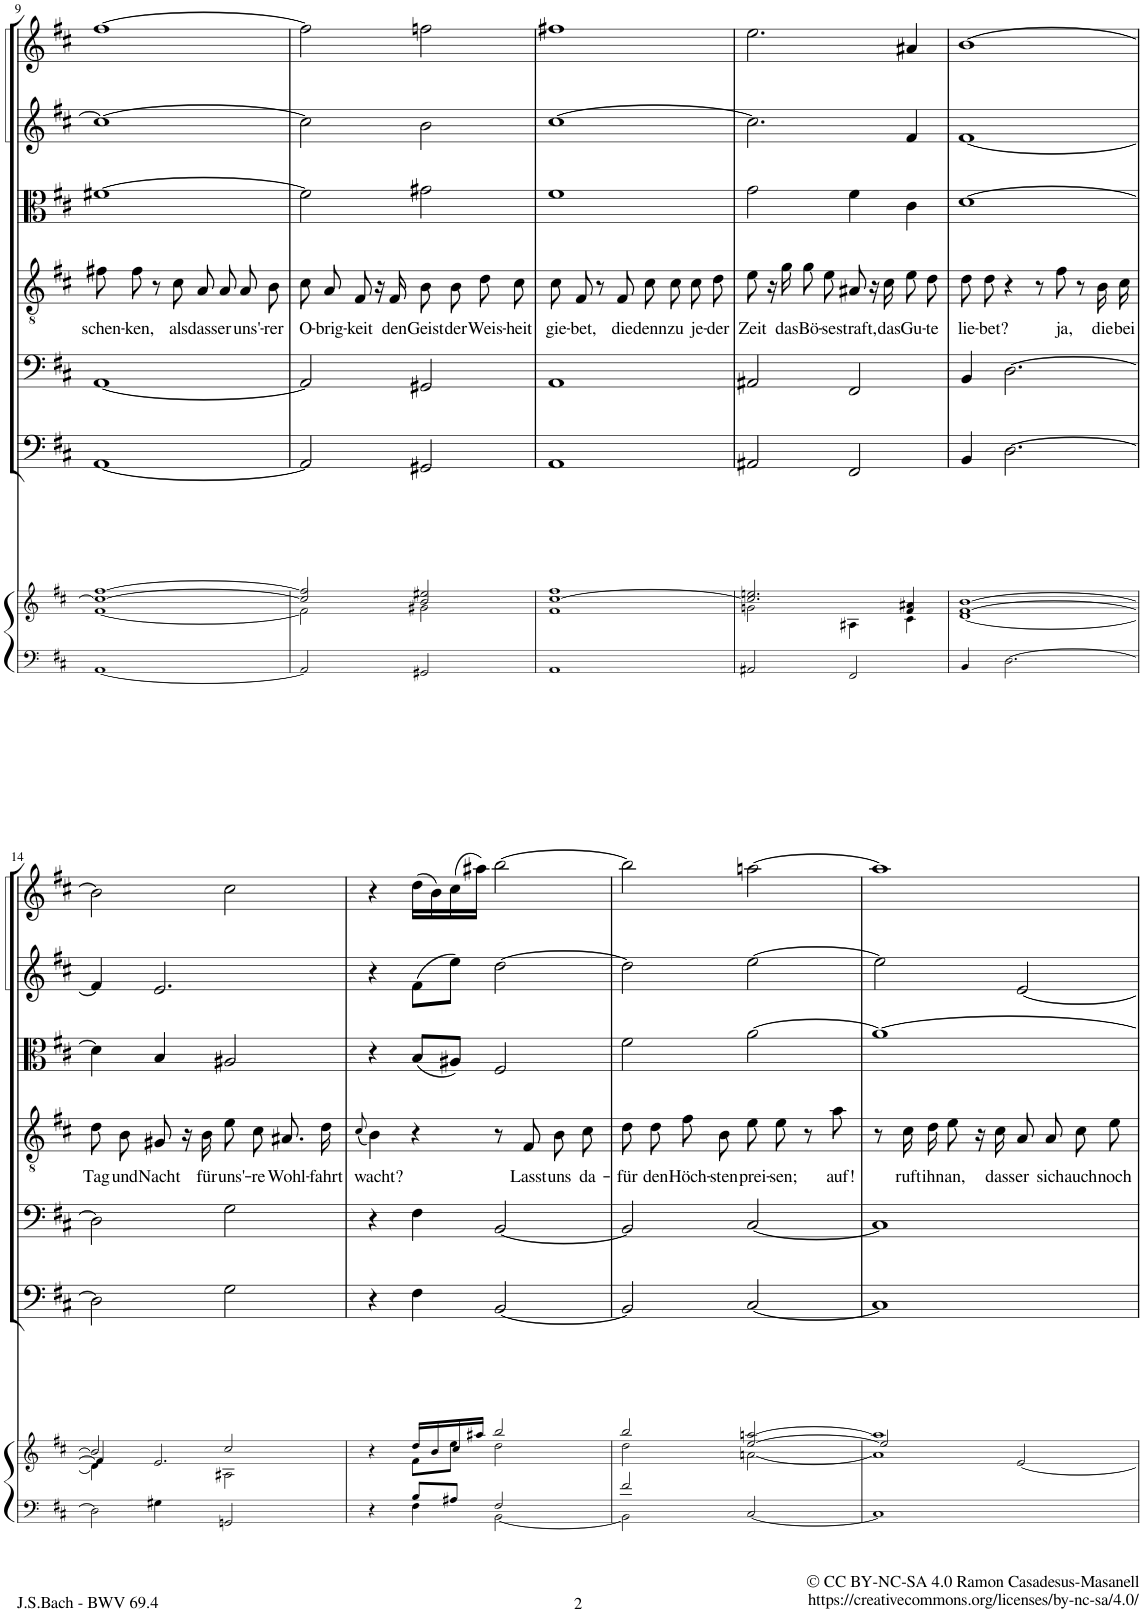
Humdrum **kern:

**kern	**kern	**kern	**kern	**kern	**text	**kern	**kern	**kern
*part7	*part7	*part6	*part5	*part4	*part4	*part3	*part2	*part1
*staff8	*staff7	*staff6	*staff5	*staff4	*staff4	*staff3	*staff2	*staff1
*I"Piano reduction	*	*I"Continuo	*I"Fagotto	*I"Tenore	*	*I"Viola	*I"Violino II	*I"Violino I
*I'Pno	*	*	*	*	*	*	*	*
!!LO:PB:g=z
*clefF4	*clefG2	*clefF4	*clefF4	*clefGv2	*	*clefC3	*clefG2	*clefG2
*k[f#c#]	*k[f#c#]	*k[f#c#]	*k[f#c#]	*k[f#c#]	*	*k[f#c#]	*k[f#c#]	*k[f#c#]
*M4/4	*M4/4	*M4/4	*M4/4	*M4/4	*	*M4/4	*M4/4	*M4/4
*met(c)	*met(c)	*met(c)	*met(c)	*met(c)	*	*met(c)	*met(c)	*met(c)
=9	=9	=9	=9	=9	=9	=9	=9	=9
*	*^	*	*	*	*	*	*	*
!	!	!	!	!	!	!LO:LY:b	!	!	!
[1AA	1cc#_ [1ff#	[1f#	[1AA	[1AA	8f#X\L	schen-	[1f#X	1cc#_	[1ff#
!	!	!	!	!	!	!LO:LY:b	!	!	!
.	.	.	.	.	8f#\J	ken,	.	.	.
.	.	.	.	.	8r	.	.	.	.
!	!	!	!	!	!	!LO:LY:b	!	!	!
.	.	.	.	.	8c#\	als	.	.	.
!	!	!	!	!	!	!LO:LY:b	!	!	!
.	.	.	.	.	8A/L	dass	.	.	.
!	!	!	!	!	!	!LO:LY:b	!	!	!
.	.	.	.	.	8A/J	er	.	.	.
!	!	!	!	!	!	!LO:LY:b	!	!	!
.	.	.	.	.	8A/L	uns'-	.	.	.
!	!	!	!	!	!	!LO:LY:b	!	!	!
.	.	.	.	.	8B/J	rer	.	.	.
=10	=10	=10	=10	=10	=10	=10	=10	=10	=10
!	!	!	!	!	!	!LO:LY:b	!	!	!
2AA/]	2cc#/] 2ff#/]	2f#\]	2AA/]	2AA/]	8c#\L	O-	2f#\]	2cc#\]	2ff#\]
!	!	!	!	!	!	!LO:LY:b	!	!	!
.	.	.	.	.	8A\J	brig-	.	.	.
!	!	!	!	!	!	!LO:LY:b	!	!	!
.	.	.	.	.	8F#/	keit	.	.	.
.	.	.	.	.	16r	.	.	.	.
!	!	!	!	!	!	!LO:LY:b	!	!	!
.	.	.	.	.	16F#/	den	.	.	.
!	!	!	!	!	!	!LO:LY:b	!	!	!
2GG#X/	2b/ 2ee#X/	2g#X\	2GG#X/	2GG#X/	8B\L	Geist	2g#X\	2b\	2ffn\
!	!	!	!	!	!	!LO:LY:b	!	!	!
.	.	.	.	.	8B\J	der	.	.	.
!	!	!	!	!	!	!LO:LY:b	!	!	!
.	.	.	.	.	8d\L	Weis-	.	.	.
!	!	!	!	!	!	!LO:LY:b	!	!	!
.	.	.	.	.	8c#\J	heit	.	.	.
=11	=11	=11	=11	=11	=11	=11	=11	=11	=11
!	!	!	!	!	!	!LO:LY:b	!	!	!
1AA	[1cc# 1ff#	1f#	1AA	1AA	8c#/L	gie-	1f#	[1cc#	1ff#X
!	!	!	!	!	!	!LO:LY:b	!	!	!
.	.	.	.	.	8F#/J	bet,	.	.	.
.	.	.	.	.	8r	.	.	.	.
!	!	!	!	!	!	!LO:LY:b	!	!	!
.	.	.	.	.	8F#/	die	.	.	.
!	!	!	!	!	!	!LO:LY:b	!	!	!
.	.	.	.	.	8c#\L	denn	.	.	.
!	!	!	!	!	!	!LO:LY:b	!	!	!
.	.	.	.	.	8c#\J	zu	.	.	.
!	!	!	!	!	!	!LO:LY:b	!	!	!
.	.	.	.	.	8c#\L	je-	.	.	.
!	!	!	!	!	!	!LO:LY:b	!	!	!
.	.	.	.	.	8d\J	der	.	.	.
=12	=12	=12	=12	=12	=12	=12	=12	=12	=12
!	!	!	!	!	!	!LO:LY:b	!	!	!
2AA#X/	2.cc#/] 2.een/	2gn\	2AA#X/	2AA#X/	8e\	Zeit	2g\	2.cc#\]	2.ee\
.	.	.	.	.	16r	.	.	.	.
!	!	!	!	!	!	!LO:LY:b	!	!	!
.	.	.	.	.	16g\	das	.	.	.
!	!	!	!	!	!	!LO:LY:b	!	!	!
.	.	.	.	.	8g\L	Bö-	.	.	.
!	!	!	!	!	!	!LO:LY:b	!	!	!
.	.	.	.	.	8e\J	se	.	.	.
!	!	!	!	!	!	!LO:LY:b	!	!	!
2FF#/	.	4A#X\	2FF#/	2FF#/	8A#X/	straft,	4f#\	.	.
.	.	.	.	.	16r	.	.	.	.
!	!	!	!	!	!	!LO:LY:b	!	!	!
.	.	.	.	.	16c#\	das	.	.	.
!	!	!	!	!	!	!LO:LY:b	!	!	!
.	4f#/ 4a#X/	4c#\	.	.	8e\L	Gu-	4c#\	4f#/	4a#X/
!	!	!	!	!	!	!LO:LY:b	!	!	!
.	.	.	.	.	8d\J	te	.	.	.
=13	=13	=13	=13	=13	=13	=13	=13	=13	=13
!	!	!	!	!	!	!LO:LY:b	!	!	!
4BB/	[1f# [1b	[1d	4BB/	4BB/	8d\L	lie-	[1d	[1f#	[1b
!	!	!	!	!	!	!LO:LY:b	!	!	!
.	.	.	.	.	8d\J	bet?	.	.	.
[2.D\	.	.	[2.D\	[2.D\	4r	.	.	.	.
.	.	.	.	.	8r	.	.	.	.
!	!	!	!	!	!	!LO:LY:b	!	!	!
.	.	.	.	.	8f#\	ja,	.	.	.
.	.	.	.	.	8r	.	.	.	.
!	!	!	!	!	!	!LO:LY:b	!	!	!
.	.	.	.	.	16B\LL	die	.	.	.
!	!	!	!	!	!	!LO:LY:b	!	!	!
.	.	.	.	.	16c#\JJ	bei	.	.	.
!!LO:LB:g=z
=14	=14	=14	=14	=14	=14	=14	=14	=14	=14
*^	*	*^	*	*	*	*	*	*	*
!	!	!	!	!	!	!	!	!LO:LY:b	!	!	!
4ryy	2D\]	2b/]	4d\]	4f#/]	2D\]	2D\]	8d\L	Tag	4d\]	4f#/]	2b\]
!	!	!	!	!	!	!	!	!LO:LY:b	!	!	!
.	.	.	.	.	.	.	8B\J	und	.	.	.
!	!	!	!	!	!	!	!	!LO:LY:b	!	!	!
4G#X\	.	.	4ryy	2.e/	.	.	8G#X/	Nacht	4B/	2.e/	.
.	.	.	.	.	.	.	16r	.	.	.	.
!	!	!	!	!	!	!	!	!LO:LY:b	!	!	!
.	.	.	.	.	.	.	16B\	für	.	.	.
!	!	!	!	!	!	!	!	!LO:LY:b	!	!	!
2ryy	2GGn/	2cc#/	2A#X\	.	2G\	2G\	8e\L	uns'-	2A#X/	.	2cc#\
!	!	!	!	!	!	!	!	!LO:LY:b	!	!	!
.	.	.	.	.	.	.	8c#\J	re	.	.	.
!	!	!	!	!	!	!	!	!LO:LY:b	!	!	!
.	.	.	.	.	.	.	8.A#X\L	Wohl-	.	.	.
!	!	!	!	!	!	!	!	!LO:LY:b	!	!	!
.	.	.	.	.	.	.	16d\Jk	fahrt	.	.	.
*	*	*v	*v	*v	*	*	*	*	*	*	*
=15	=15	=15	=15	=15	=15	=15	=15	=15	=15
.	.	.	.	.	(8qc#/	.	.	.	.
*	*	*^	*	*	*	*	*	*	*
!	!	!	!	!	!	!	!LO:LY:b	!	!	!
4r	4ryy	4r	4ryy	4r	4r	4B\)	wacht?	4r	4r	4r
8B/L	4F#\	16dd/LL	8f#\L	4F#\	4F#\	4r	.	(8B/L	(8f#\L	(16dd\LL
.	.	16b/	.	.	.	.	.	.	.	16b\)
8A#X/J	.	16cc#/	8ee\J	.	.	.	.	8A#X/J)	8ee\J)	(16cc#\
.	.	16aa#X/JJ	.	.	.	.	.	.	.	16aa#X\JJ)
2F#/	[2BB\	2bb/	2dd\	[2BB/	[2BB/	8r	.	2F#/	[2dd\	[2bb\
!	!	!	!	!	!	!	!LO:LY:b	!	!	!
.	.	.	.	.	.	8F#/	Lasst	.	.	.
!	!	!	!	!	!	!	!LO:LY:b	!	!	!
.	.	.	.	.	.	8B\L	uns	.	.	.
!	!	!	!	!	!	!	!LO:LY:b	!	!	!
.	.	.	.	.	.	8c#\J	da-	.	.	.
=16	=16	=16	=16	=16	=16	=16	=16	=16	=16	=16
!	!	!	!	!	!	!	!LO:LY:b	!	!	!
2f#/	2BB\]	2bb/	2dd\	2BB/]	2BB/]	8d\L	für	2f#\	2dd\]	2bb\]
!	!	!	!	!	!	!	!LO:LY:b	!	!	!
.	.	.	.	.	.	8d\J	den	.	.	.
!	!	!	!	!	!	!	!LO:LY:b	!	!	!
.	.	.	.	.	.	8f#\L	Höch-	.	.	.
!	!	!	!	!	!	!	!LO:LY:b	!	!	!
.	.	.	.	.	.	8B\J	sten	.	.	.
!	!	!	!	!	!	!	!LO:LY:b	!	!	!
[<2C#/	2ryy	[2ee/ [2aan/	[2an\	[2C#/	[2C#/	8e\L	prei-	[2a\	[2ee\	[2aan\
!	!	!	!	!	!	!	!LO:LY:b	!	!	!
.	.	.	.	.	.	8e\J	sen;	.	.	.
.	.	.	.	.	.	8r	.	.	.	.
!	!	!	!	!	!	!	!LO:LY:b	!	!	!
.	.	.	.	.	.	8a\	auf!	.	.	.
*v	*v	*	*	*	*	*	*	*	*	*
=17	=17	=17	=17	=17	=17	=17	=17	=17	=17
1C#]	2ee/]	1a] 1aa]	1C#]	1C#]	8r	.	1a_	2ee\]	1aa]
!	!	!	!	!	!	!LO:LY:b	!	!	!
.	.	.	.	.	16c#\LL	ruft	.	.	.
!	!	!	!	!	!	!LO:LY:b	!	!	!
.	.	.	.	.	16d\JJ	ihn	.	.	.
!	!	!	!	!	!	!LO:LY:b	!	!	!
.	.	.	.	.	8e\	an,	.	.	.
.	.	.	.	.	16r	.	.	.	.
!	!	!	!	!	!	!LO:LY:b	!	!	!
.	.	.	.	.	16c#\	dass	.	.	.
!	!	!	!	!	!	!LO:LY:b	!	!	!
.	[<2e/	.	.	.	8A/L	er	.	[2e/	.
!	!	!	!	!	!	!LO:LY:b	!	!	!
.	.	.	.	.	8A/J	sich	.	.	.
!	!	!	!	!	!	!LO:LY:b	!	!	!
.	.	.	.	.	8c#\L	auch	.	.	.
!	!	!	!	!	!	!LO:LY:b	!	!	!
.	.	.	.	.	8e\J	noch	.	.	.
*	*v	*v	*	*	*	*	*	*	*
=	=	=	=	=	=	=	=	=
*-	*-	*-	*-	*-	*-	*-	*-	*-
